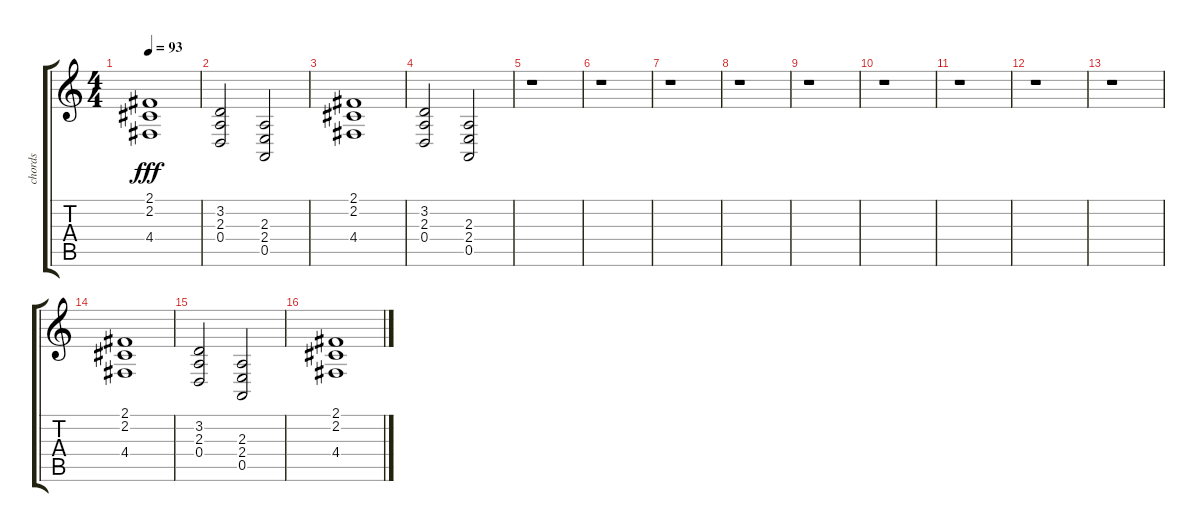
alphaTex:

\track ("chords" "chords") {instrument acousticgrandpiano}
\staff {score tabs}
\tuning (E4 B3 G3 D3 A2 E2) {hide}
\ts (4 4)
\tempo 93
\clef g2
\ks c
(2.1 2.2 4.4).1{dy fff} |
(3.2 2.3 0.4).2 (2.3 2.4 0.5).2 |
(2.1 2.2 4.4).1 |
(3.2 2.3 0.4).2 (2.3 2.4 0.5).2 |
r.1 |
r.1 |
r.1 |
r.1 |
r.1 |
r.1 |
r.1 |
r.1 |
r.1 |
(2.1 2.2 4.4).1 |
(3.2 2.3 0.4).2 (2.3 2.4 0.5).2 |
(2.1 2.2 4.4).1
